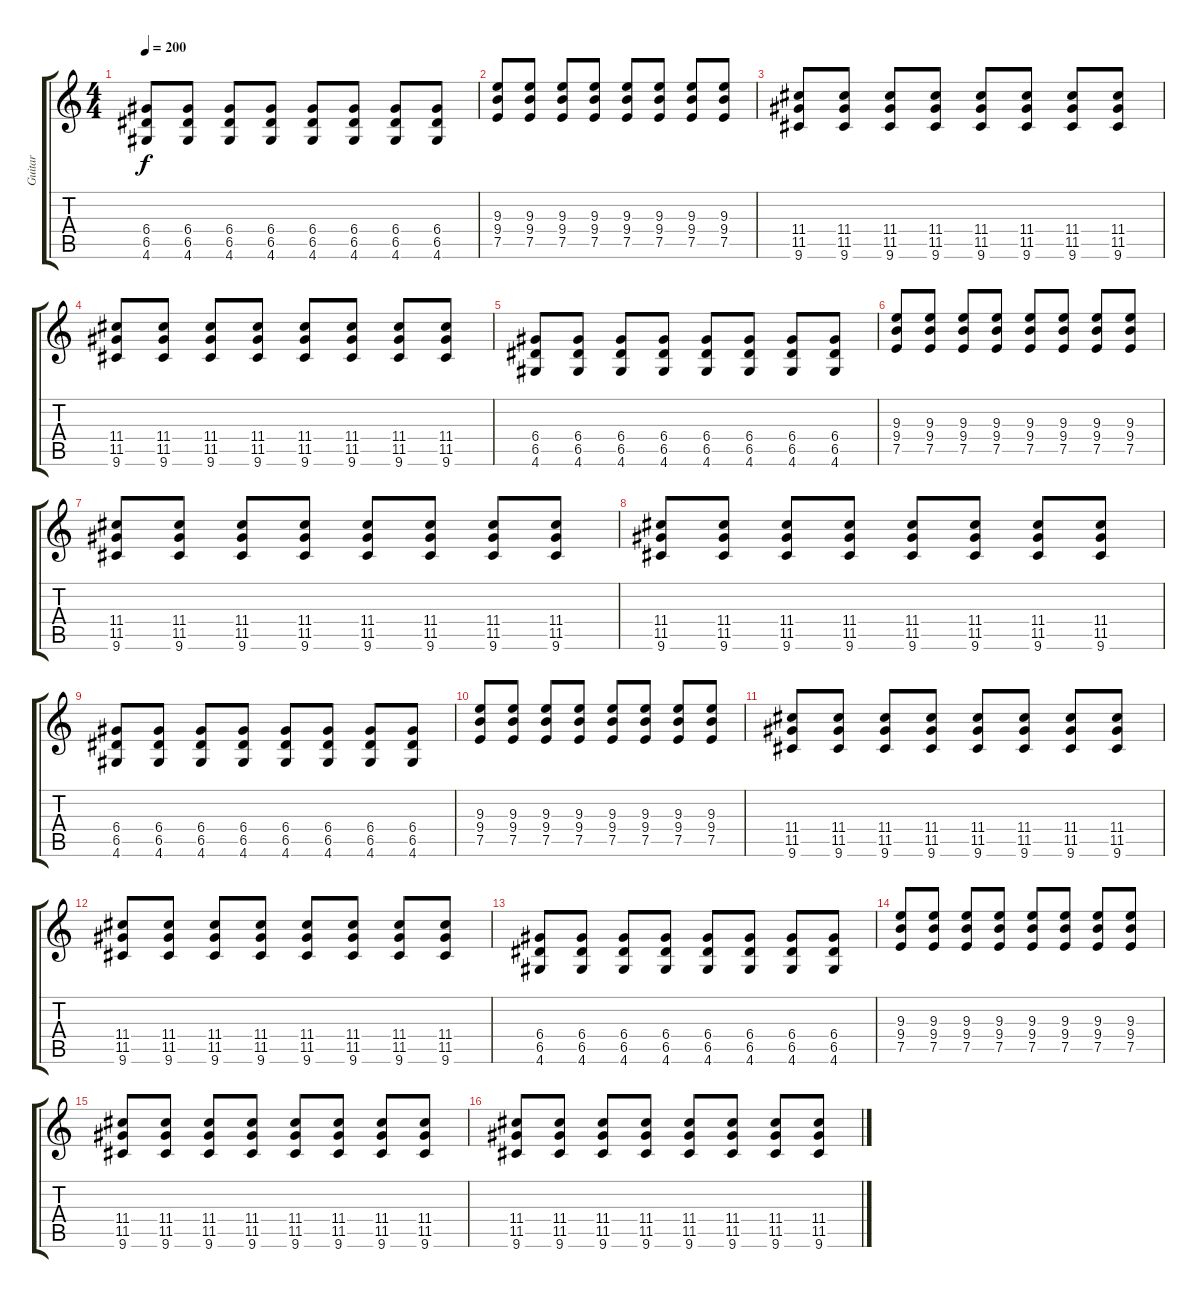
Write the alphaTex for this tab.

\track ("Guitar" "Guitar") {instrument distortionguitar}
\staff {score tabs}
\tuning (E4 B3 G3 D3 A2 E2) {hide}
\ts (4 4)
\tempo 200
\clef g2
\ks c
(6.4 6.5 4.6).8{dy f instrument distortionguitar} (6.4 6.5 4.6).8 (6.4 6.5 4.6).8 (6.4 6.5 4.6).8 (6.4 6.5 4.6).8 (6.4 6.5 4.6).8 (6.4 6.5 4.6).8 (6.4 6.5 4.6).8 |
(9.3 9.4 7.5).8 (9.3 9.4 7.5).8 (9.3 9.4 7.5).8 (9.3 9.4 7.5).8 (9.3 9.4 7.5).8 (9.3 9.4 7.5).8 (9.3 9.4 7.5).8 (9.3 9.4 7.5).8 |
(11.4 11.5 9.6).8 (11.4 11.5 9.6).8 (11.4 11.5 9.6).8 (11.4 11.5 9.6).8 (11.4 11.5 9.6).8 (11.4 11.5 9.6).8 (11.4 11.5 9.6).8 (11.4 11.5 9.6).8 |
(11.4 11.5 9.6).8 (11.4 11.5 9.6).8 (11.4 11.5 9.6).8 (11.4 11.5 9.6).8 (11.4 11.5 9.6).8 (11.4 11.5 9.6).8 (11.4 11.5 9.6).8 (11.4 11.5 9.6).8 |
(6.4 6.5 4.6).8 (6.4 6.5 4.6).8 (6.4 6.5 4.6).8 (6.4 6.5 4.6).8 (6.4 6.5 4.6).8 (6.4 6.5 4.6).8 (6.4 6.5 4.6).8 (6.4 6.5 4.6).8 |
(9.3 9.4 7.5).8 (9.3 9.4 7.5).8 (9.3 9.4 7.5).8 (9.3 9.4 7.5).8 (9.3 9.4 7.5).8 (9.3 9.4 7.5).8 (9.3 9.4 7.5).8 (9.3 9.4 7.5).8 |
(11.4 11.5 9.6).8 (11.4 11.5 9.6).8 (11.4 11.5 9.6).8 (11.4 11.5 9.6).8 (11.4 11.5 9.6).8 (11.4 11.5 9.6).8 (11.4 11.5 9.6).8 (11.4 11.5 9.6).8 |
(11.4 11.5 9.6).8 (11.4 11.5 9.6).8 (11.4 11.5 9.6).8 (11.4 11.5 9.6).8 (11.4 11.5 9.6).8 (11.4 11.5 9.6).8 (11.4 11.5 9.6).8 (11.4 11.5 9.6).8 |
(6.4 6.5 4.6).8 (6.4 6.5 4.6).8 (6.4 6.5 4.6).8 (6.4 6.5 4.6).8 (6.4 6.5 4.6).8 (6.4 6.5 4.6).8 (6.4 6.5 4.6).8 (6.4 6.5 4.6).8 |
(9.3 9.4 7.5).8 (9.3 9.4 7.5).8 (9.3 9.4 7.5).8 (9.3 9.4 7.5).8 (9.3 9.4 7.5).8 (9.3 9.4 7.5).8 (9.3 9.4 7.5).8 (9.3 9.4 7.5).8 |
(11.4 11.5 9.6).8 (11.4 11.5 9.6).8 (11.4 11.5 9.6).8 (11.4 11.5 9.6).8 (11.4 11.5 9.6).8 (11.4 11.5 9.6).8 (11.4 11.5 9.6).8 (11.4 11.5 9.6).8 |
(11.4 11.5 9.6).8 (11.4 11.5 9.6).8 (11.4 11.5 9.6).8 (11.4 11.5 9.6).8 (11.4 11.5 9.6).8 (11.4 11.5 9.6).8 (11.4 11.5 9.6).8 (11.4 11.5 9.6).8 |
(6.4 6.5 4.6).8 (6.4 6.5 4.6).8 (6.4 6.5 4.6).8 (6.4 6.5 4.6).8 (6.4 6.5 4.6).8 (6.4 6.5 4.6).8 (6.4 6.5 4.6).8 (6.4 6.5 4.6).8 |
(9.3 9.4 7.5).8 (9.3 9.4 7.5).8 (9.3 9.4 7.5).8 (9.3 9.4 7.5).8 (9.3 9.4 7.5).8 (9.3 9.4 7.5).8 (9.3 9.4 7.5).8 (9.3 9.4 7.5).8 |
(11.4 11.5 9.6).8 (11.4 11.5 9.6).8 (11.4 11.5 9.6).8 (11.4 11.5 9.6).8 (11.4 11.5 9.6).8 (11.4 11.5 9.6).8 (11.4 11.5 9.6).8 (11.4 11.5 9.6).8 |
(11.4 11.5 9.6).8 (11.4 11.5 9.6).8 (11.4 11.5 9.6).8 (11.4 11.5 9.6).8 (11.4 11.5 9.6).8 (11.4 11.5 9.6).8 (11.4 11.5 9.6).8 (11.4 11.5 9.6).8
